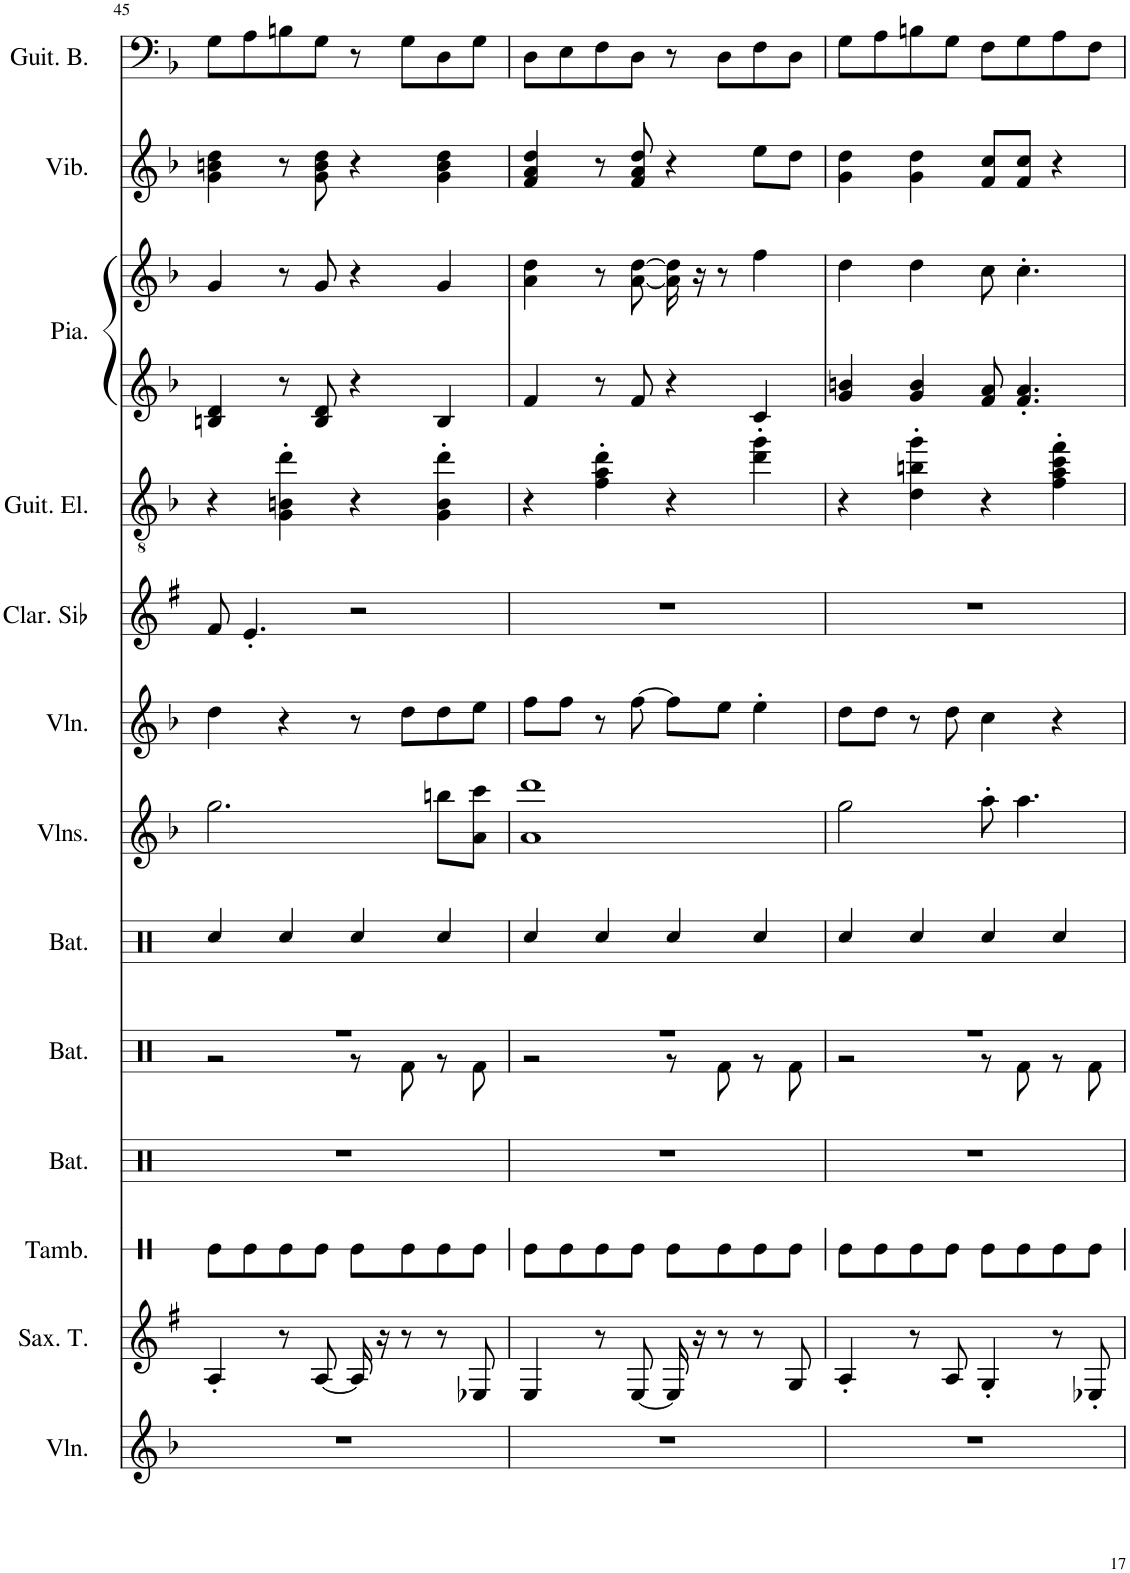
**kern	**kern	**kern	**kern	**kern	**kern	**kern	**kern	**kern	**kern	**kern	**kern	**kern	**kern
*part13	*part12	*part11	*part10	*part9	*part8	*part7	*part6	*part5	*part4	*part3	*part3	*part2	*part1
*staff14	*staff13	*staff12	*staff11	*staff10	*staff9	*staff8	*staff7	*staff6	*staff5	*staff4	*staff3	*staff2	*staff1
*I"Violon, Violin	*I"Saxophone Ténor, Tenor Sax	*I"Tambourin	*I"Batterie	*I"Batterie, Drums	*I"Batterie	*I"Violons, String Ensemble 1	*I"Violon, Pad 2 (warm)	*I"Clarinette en Sib	*I"Guitare électrique, Electric Guitar (clean)	*I"Piano, Acoustic Grand Piano	*	*I"Vibraphone, Vibraphone	*I"Guitare Basse, Electric Bass (pick)
*I'Vln.	*I'Sax. T.	*I'Tamb.	*I'Bat.	*I'Bat.	*I'Bat.	*I'Vlns.	*I'Vln.	*I'Clar. Sib	*I'Guit. El.	*I'Pia.	*	*I'Vib.	*I'Guit. B.
!!LO:PB:g=z
*clefG2	*clefG2	*clefX	*clefX	*clefX	*clefX	*clefG2	*clefG2	*clefG2	*clefGv2	*clefG2	*clefF4	*clefG2	*clefF4
*	*Trd8c14	*	*	*	*	*	*	*Trd1c2	*	*	*	*	*Trd7c12
*k[b-]	*k[f#]	*k[]	*k[]	*k[]	*k[]	*k[b-]	*k[b-]	*k[f#]	*k[b-]	*k[b-]	*k[b-]	*k[b-]	*k[b-]
*M4/4	*M4/4	*M4/4	*M4/4	*M4/4	*M4/4	*M4/4	*M4/4	*M4/4	*M4/4	*M4/4	*M4/4	*M4/4	*M4/4
=45	=45	=45	=45	=45	=45	=45	=45	=45	=45	=45	=45	=45	=45
*	*	*	*	*^	*	*	*	*	*	*	*	*	*
1r	4A'/	8Re\L	1r	1r	2r	4Rcc/	2.gg\	4dd\	8f#/	4r	4Bn/ 4d/	4g/	4g\ 4bn\ 4dd\	8G\L
.	.	8Re\	.	.	.	.	.	.	4.e'/	.	.	.	.	8A\
.	8r	8Re\	.	.	.	4Rcc/	.	4r	.	4G\' 4Bn\' 4dd\'	8r	8r	8r	8Bn\
.	[8A/	8Re\J	.	.	.	.	.	.	.	.	8B/ 8d/	8g/	8g\ 8b\ 8dd\	8G\J
.	16A/]	8Re\L	.	.	8r	4Rcc/	.	8r	2r	4r	4r	4r	4r	8r
.	16r	.	.	.	.	.	.	.	.	.	.	.	.	.
.	8r	8Re\	.	.	8Rf\	.	.	8dd\L	.	.	.	.	.	8G\L
.	8r	8Re\	.	.	8r	4Rcc/	8bbn\L	8dd\	.	4G\' 4B\' 4dd\'	4B/	4g/	4g\ 4b\ 4dd\	8D\
.	8E-X/	8Re\J	.	.	8Rf\	.	8a\ 8ccc\J	8ee\J	.	.	.	.	.	8G\J
=46	=46	=46	=46	=46	=46	=46	=46	=46	=46	=46	=46	=46	=46	=46
1r	4E/	8Re\L	1r	1r	2r	4Rcc/	1a 1ddd	8ff\L	1r	4r	4f/	4a\ 4dd\	4f/ 4a/ 4dd/	8D\L
.	.	8Re\	.	.	.	.	.	8ff\J	.	.	.	.	.	8E\
.	8r	8Re\	.	.	.	4Rcc/	.	8r	.	4f\' 4a\' 4dd\'	8r	8r	8r	8F\
.	[8E/	8Re\J	.	.	.	.	.	[8ff\	.	.	8f/	[8a\ [8dd\	8f/ 8a/ 8dd/	8D\J
.	16E/]	8Re\L	.	.	8r	4Rcc/	.	8ff\L]	.	4r	4r	16a\] 16dd\]	4r	8r
.	16r	.	.	.	.	.	.	.	.	.	.	16r	.	.
.	8r	8Re\	.	.	8Rf\	.	.	8ee\J	.	.	.	8r	.	8D\L
.	8r	8Re\	.	.	8r	4Rcc/	.	4ee'\	.	4dd\' 4gg\'	4c/	4ff\	8ee\L	8F\
.	8G/	8Re\J	.	.	8Rf\	.	.	.	.	.	.	.	8dd\J	8D\J
=47	=47	=47	=47	=47	=47	=47	=47	=47	=47	=47	=47	=47	=47	=47
1r	4A'/	8Re\L	1r	1r	2r	4Rcc/	2gg\	8dd\L	1r	4r	4g/ 4bn/	4dd\	4g\ 4dd\	8G\L
.	.	8Re\	.	.	.	.	.	8dd\J	.	.	.	.	.	8A\
.	8r	8Re\	.	.	.	4Rcc/	.	8r	.	4d\' 4bn\' 4gg\'	4g/ 4b/	4dd\	4g\ 4dd\	8Bn\
.	8A/	8Re\J	.	.	.	.	.	8dd\	.	.	.	.	.	8G\J
.	4G'/	8Re\L	.	.	8r	4Rcc/	8aa'\	4cc\	.	4r	8f/ 8a/	8cc\	8f/ 8cc/L	8F\L
.	.	8Re\	.	.	8Rf\	.	4.aa\	.	.	.	4.f/' 4.a/'	4.cc'\	8f/ 8cc/J	8G\
.	8r	8Re\	.	.	8r	4Rcc/	.	4r	.	4f\' 4a\' 4cc\' 4ff\'	.	.	4r	8A\
.	8E-X'/	8Re\J	.	.	8Rf\	.	.	.	.	.	.	.	.	8F\J
*	*	*	*	*v	*v	*	*	*	*	*	*	*	*	*
=	=	=	=	=	=	=	=	=	=	=	=	=	=
*-	*-	*-	*-	*-	*-	*-	*-	*-	*-	*-	*-	*-	*-
